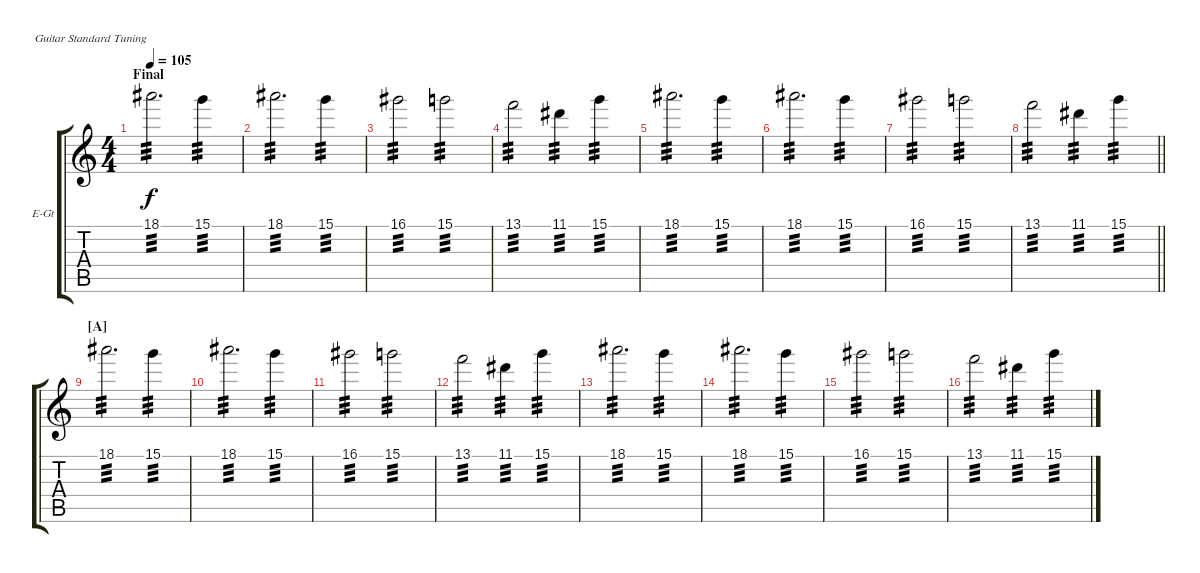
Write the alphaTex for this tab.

\bracketExtendMode groupsimilarinstruments
\firstSystemTrackNameOrientation horizontal
\otherSystemsTrackNameOrientation horizontal
\track ("Electric Guitar 1" "E-Gt") {instrument electricguitarclean}
\staff {score tabs}
\tuning (E4 B3 G3 D3 A2 E2)
\ts (4 4)
\section ("" "Final")
\tempo 105
\clef g2
\ks c
18.1.2{d tp 3 dy f} 15.1.4{tp 3} |
18.1.2{d tp 3} 15.1.4{tp 3} |
16.1.2{tp 3} 15.1.2{tp 3} |
13.1.2{tp 3} 11.1.4{tp 3} 15.1.4{tp 3} |
18.1.2{d tp 3} 15.1.4{tp 3} |
18.1.2{d tp 3} 15.1.4{tp 3} |
16.1.2{tp 3} 15.1.2{tp 3} |
\barLineRight lightlight
13.1.2{tp 3} 11.1.4{tp 3} 15.1.4{tp 3} |
\section ("A" "")
18.1.2{d tp 3} 15.1.4{tp 3} |
18.1.2{d tp 3} 15.1.4{tp 3} |
16.1.2{tp 3} 15.1.2{tp 3} |
13.1.2{tp 3} 11.1.4{tp 3} 15.1.4{tp 3} |
\section ("" "")
18.1.2{d tp 3} 15.1.4{tp 3} |
18.1.2{d tp 3} 15.1.4{tp 3} |
16.1.2{tp 3} 15.1.2{tp 3} |
13.1.2{tp 3} 11.1.4{tp 3} 15.1.4{tp 3}
